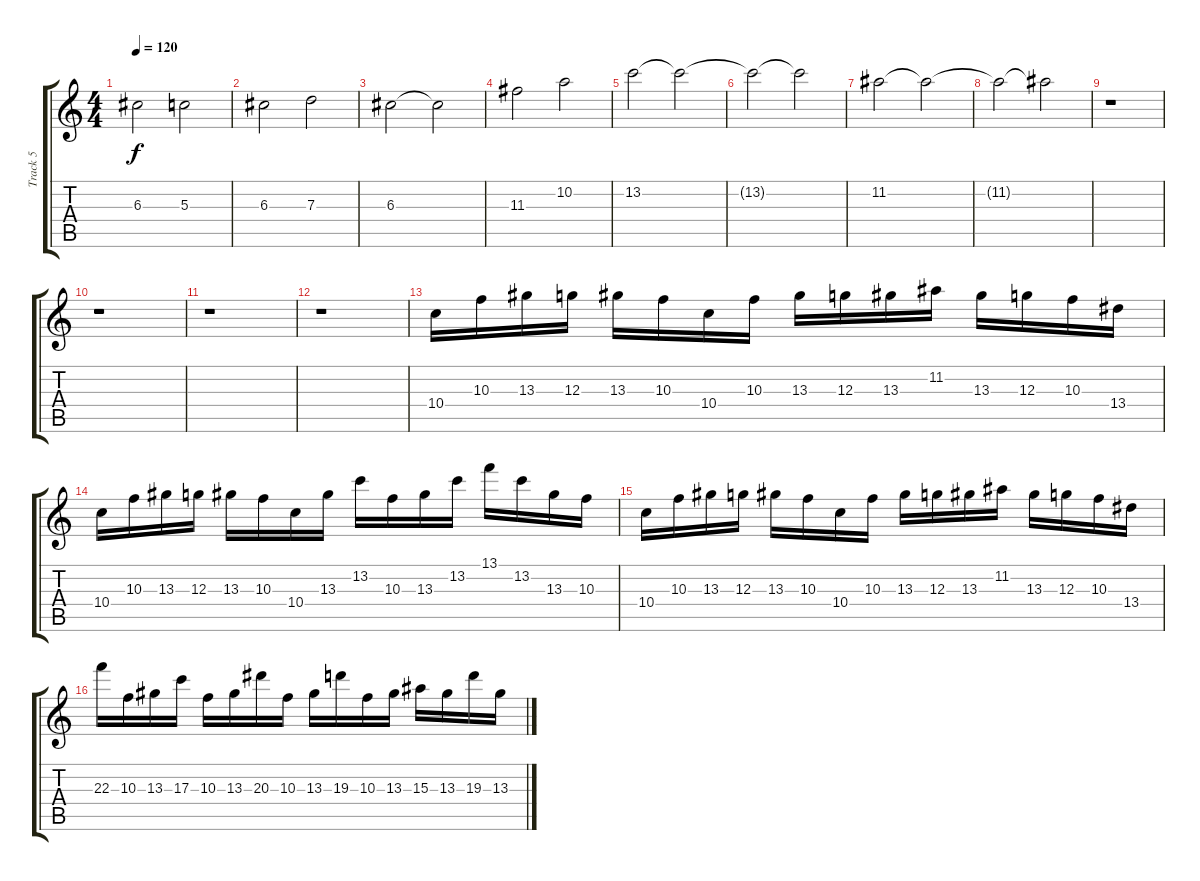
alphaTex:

\track ("Track 5" "Track 5") {instrument distortionguitar}
\staff {score tabs}
\tuning (E4 B3 G3 D3 A2 E2) {hide}
\ts (4 4)
\tempo 120
\clef g2
\ks c
6.3.2{dy f} 5.3.2 |
6.3.2 7.3.2 |
6.3.2 6.3{t}.2 |
11.3.2 10.2.2 |
13.2.2 13.2{t}.2 |
13.2{t}.2 13.2{t}.2 |
11.2.2 11.2{t}.2 |
11.2{t}.2 11.2{t}.2 |
r.1 |
r.1 |
r.1 |
r.1 |
10.4.16 10.3.16 13.3.16 12.3.16 13.3.16 10.3.16 10.4.16 10.3.16 13.3.16 12.3.16 13.3.16 11.2.16 13.3.16 12.3.16 10.3.16 13.4.16 |
10.4.16 10.3.16 13.3.16 12.3.16 13.3.16 10.3.16 10.4.16 13.3.16 13.2.16 10.3.16 13.3.16 13.2.16 13.1.16 13.2.16 13.3.16 10.3.16 |
10.4.16 10.3.16 13.3.16 12.3.16 13.3.16 10.3.16 10.4.16 10.3.16 13.3.16 12.3.16 13.3.16 11.2.16 13.3.16 12.3.16 10.3.16 13.4.16 |
22.3.16 10.3.16 13.3.16 17.3.16 10.3.16 13.3.16 20.3.16 10.3.16 13.3.16 19.3.16 10.3.16 13.3.16 15.3.16 13.3.16 19.3.16 13.3.16
